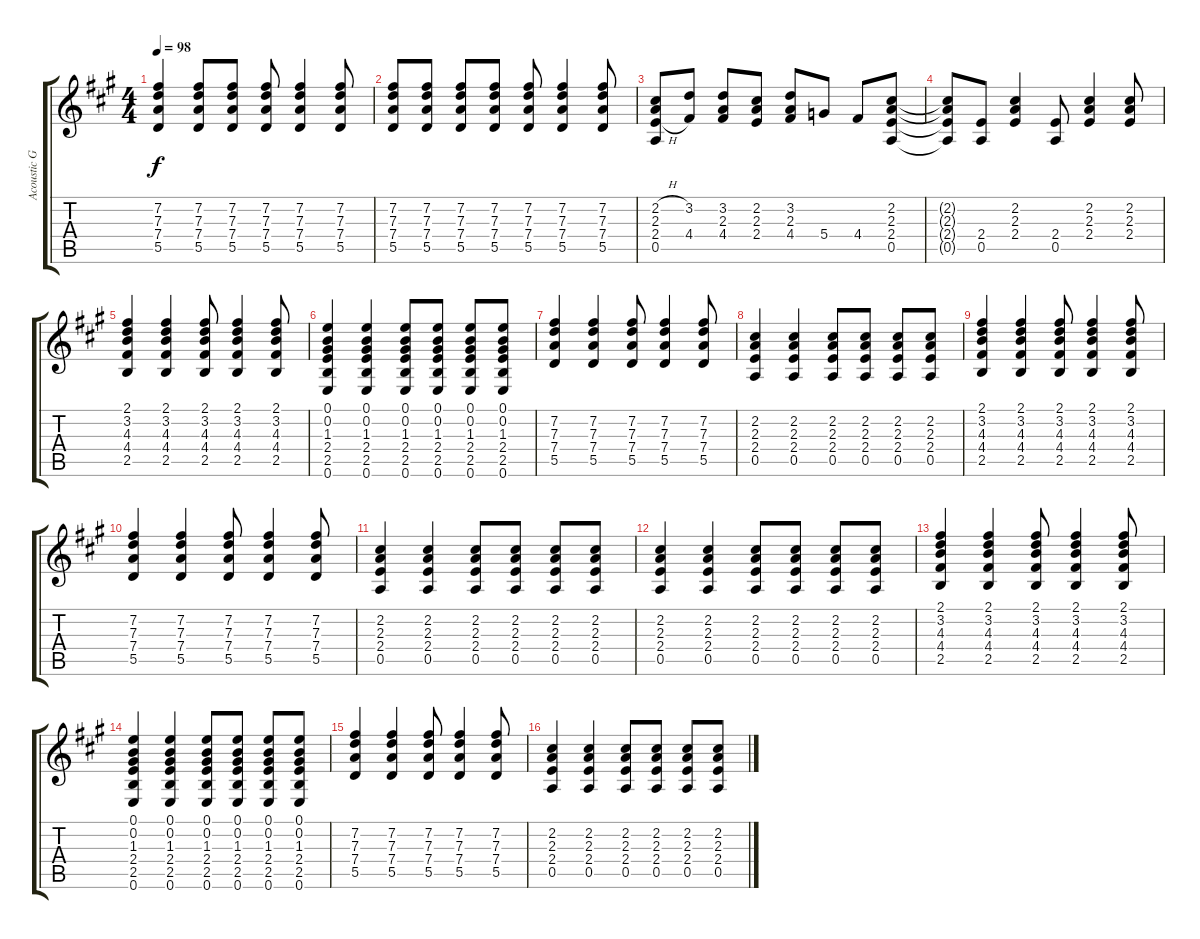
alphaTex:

\track ("Acoustic Guitar" "Acoustic G") {instrument acousticguitarsteel}
\staff {score tabs}
\tuning (E4 B3 G3 D3 A2 E2) {hide}
\ts (4 4)
\tempo 98
\clef g2
\ks a
(7.2 7.3 7.4 5.5).4{dy f} (7.2 7.3 7.4 5.5).8 (7.2 7.3 7.4 5.5).8 (7.2 7.3 7.4 5.5).8 (7.2 7.3 7.4 5.5).4 (7.2 7.3 7.4 5.5).8 |
(7.2 7.3 7.4 5.5).8 (7.2 7.3 7.4 5.5).8 (7.2 7.3 7.4 5.5).8 (7.2 7.3 7.4 5.5).8 (7.2 7.3 7.4 5.5).8 (7.2 7.3 7.4 5.5).4 (7.2 7.3 7.4 5.5).8 |
(2.2{h} 2.3 2.4{h} 0.5).8 (3.2 4.4).8 (3.2 2.3 4.4).8 (2.2 2.3 2.4).8 (3.2 2.3 4.4).8 5.4.8 4.4.8 (2.2 2.3 2.4 0.5).8 |
(2.2{t} 2.3{t} 2.4{t} 0.5{t}).8 (2.4 0.5).8 (2.2 2.3 2.4).4 (2.4 0.5).8 (2.2 2.3 2.4).4 (2.2 2.3 2.4).8 |
(2.1 3.2 4.3 4.4 2.5).4 (2.1 3.2 4.3 4.4 2.5).4 (2.1 3.2 4.3 4.4 2.5).8 (2.1 3.2 4.3 4.4 2.5).4 (2.1 3.2 4.3 4.4 2.5).8 |
(0.1 0.2 1.3 2.4 2.5 0.6).4 (0.1 0.2 1.3 2.4 2.5 0.6).4 (0.1 0.2 1.3 2.4 2.5 0.6).8 (0.1 0.2 1.3 2.4 2.5 0.6).8 (0.1 0.2 1.3 2.4 2.5 0.6).8 (0.1 0.2 1.3 2.4 2.5 0.6).8 |
(7.2 7.3 7.4 5.5).4 (7.2 7.3 7.4 5.5).4 (7.2 7.3 7.4 5.5).8 (7.2 7.3 7.4 5.5).4 (7.2 7.3 7.4 5.5).8 |
(2.2 2.3 2.4 0.5).4 (2.2 2.3 2.4 0.5).4 (2.2 2.3 2.4 0.5).8 (2.2 2.3 2.4 0.5).8 (2.2 2.3 2.4 0.5).8 (2.2 2.3 2.4 0.5).8 |
(2.1 3.2 4.3 4.4 2.5).4 (2.1 3.2 4.3 4.4 2.5).4 (2.1 3.2 4.3 4.4 2.5).8 (2.1 3.2 4.3 4.4 2.5).4 (2.1 3.2 4.3 4.4 2.5).8 |
(7.2 7.3 7.4 5.5).4 (7.2 7.3 7.4 5.5).4 (7.2 7.3 7.4 5.5).8 (7.2 7.3 7.4 5.5).4 (7.2 7.3 7.4 5.5).8 |
(2.2 2.3 2.4 0.5).4 (2.2 2.3 2.4 0.5).4 (2.2 2.3 2.4 0.5).8 (2.2 2.3 2.4 0.5).8 (2.2 2.3 2.4 0.5).8 (2.2 2.3 2.4 0.5).8 |
(2.2 2.3 2.4 0.5).4 (2.2 2.3 2.4 0.5).4 (2.2 2.3 2.4 0.5).8 (2.2 2.3 2.4 0.5).8 (2.2 2.3 2.4 0.5).8 (2.2 2.3 2.4 0.5).8 |
(2.1 3.2 4.3 4.4 2.5).4 (2.1 3.2 4.3 4.4 2.5).4 (2.1 3.2 4.3 4.4 2.5).8 (2.1 3.2 4.3 4.4 2.5).4 (2.1 3.2 4.3 4.4 2.5).8 |
(0.1 0.2 1.3 2.4 2.5 0.6).4 (0.1 0.2 1.3 2.4 2.5 0.6).4 (0.1 0.2 1.3 2.4 2.5 0.6).8 (0.1 0.2 1.3 2.4 2.5 0.6).8 (0.1 0.2 1.3 2.4 2.5 0.6).8 (0.1 0.2 1.3 2.4 2.5 0.6).8 |
(7.2 7.3 7.4 5.5).4 (7.2 7.3 7.4 5.5).4 (7.2 7.3 7.4 5.5).8 (7.2 7.3 7.4 5.5).4 (7.2 7.3 7.4 5.5).8 |
(2.2 2.3 2.4 0.5).4 (2.2 2.3 2.4 0.5).4 (2.2 2.3 2.4 0.5).8 (2.2 2.3 2.4 0.5).8 (2.2 2.3 2.4 0.5).8 (2.2 2.3 2.4 0.5).8
